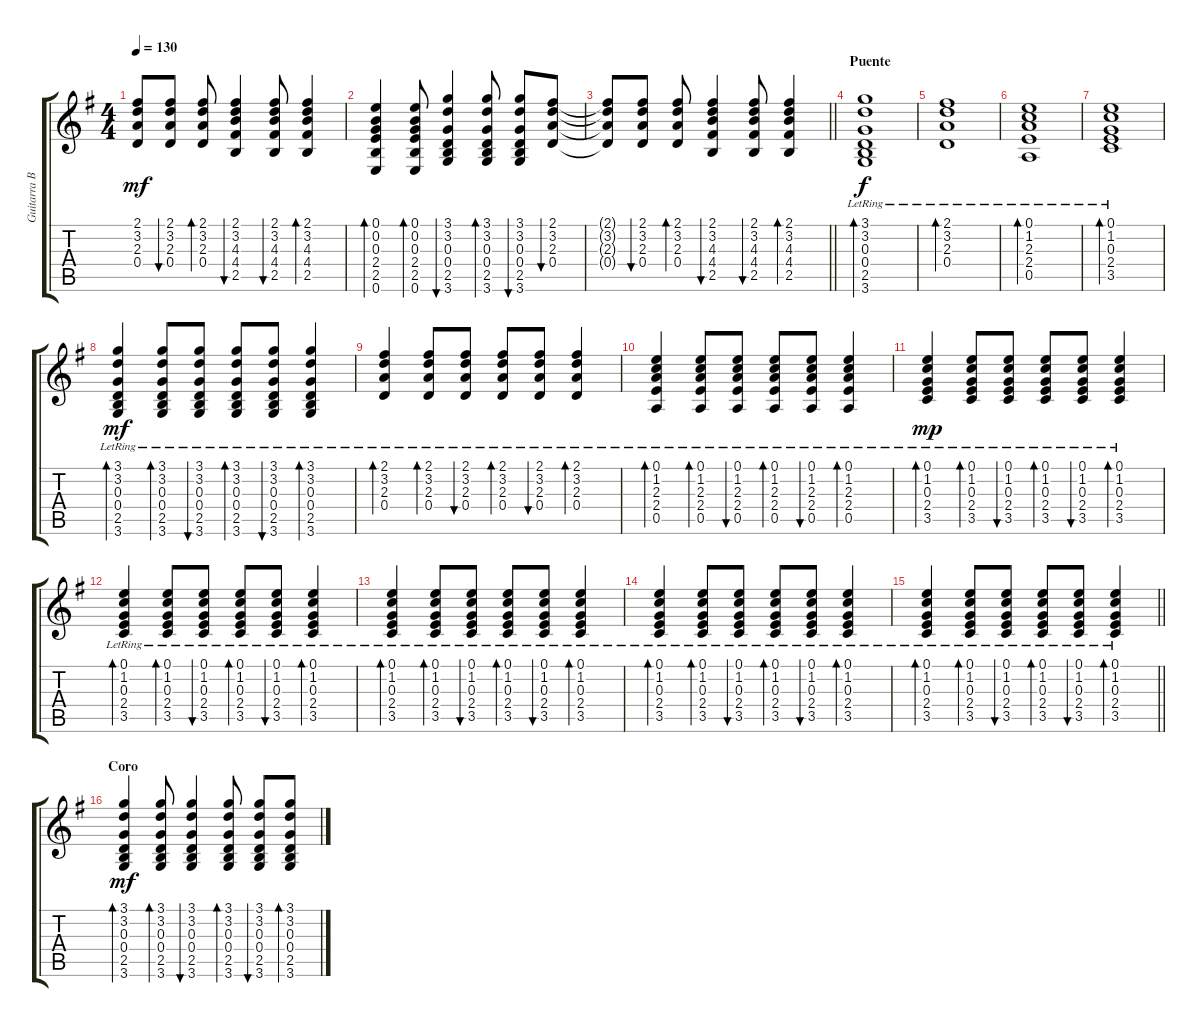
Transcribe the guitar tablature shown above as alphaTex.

\track ("Guitarra Base" "Guitarra B") {instrument electricguitarclean}
\staff {score tabs}
\tuning (E4 B3 G3 D3 A2 E2) {hide}
\ts (4 4)
\tempo 130
\clef g2
\ks g
(2.1{t} 3.2{t} 2.3{t} 0.4{t}).8{dy mf} (2.1 3.2 2.3 0.4).8{bu 30} (2.1 3.2 2.3 0.4).8{bd 30} (2.1 3.2 4.3 4.4 2.5).4{bu 30} (2.1 3.2 4.3 4.4 2.5).8{bu 30} (2.1 3.2 4.3 4.4 2.5).4{bd 30} |
(0.1 0.2 0.3 2.4 2.5 0.6).4{bd 60} (0.1 0.2 0.3 2.4 2.5 0.6).8{bd 60} (3.1 3.2 0.3 0.4 2.5 3.6).4{bu 60} (3.1 3.2 0.3 0.4 2.5 3.6).8{bd 30} (3.1 3.2 0.3 0.4 2.5 3.6).8{bu 60} (2.1 3.2 2.3 0.4).8{bu 30} |
\barLineRight lightlight
(2.1{t} 3.2{t} 2.3{t} 0.4{t}).8 (2.1 3.2 2.3 0.4).8{bu 30} (2.1 3.2 2.3 0.4).8{bd 30} (2.1 3.2 4.3 4.4 2.5).4{bu 30} (2.1 3.2 4.3 4.4 2.5).8{bu 30} (2.1 3.2 4.3 4.4 2.5).4{bd 30} |
\section ("" "Puente")
(3.1{lr} 3.2{lr} 0.3{lr} 0.4{lr} 2.5{lr} 3.6{lr}).1{bd 60 dy f} |
(2.1{lr} 3.2{lr} 2.3{lr} 0.4{lr}).1{bd 60} |
(0.1{lr} 1.2{lr} 2.3{lr} 2.4{lr} 0.5{lr}).1{bd 60} |
(0.1{lr} 1.2{lr} 0.3{lr} 2.4{lr} 3.5{lr}).1{bd 120} |
(3.1{lr} 3.2{lr} 0.3{lr} 0.4{lr} 2.5{lr} 3.6{lr}).4{bd 60 dy mf} (3.1{lr} 3.2{lr} 0.3{lr} 0.4{lr} 2.5{lr} 3.6{lr}).8{bd 30} (3.1{lr} 3.2{lr} 0.3{lr} 0.4{lr} 2.5{lr} 3.6{lr}).8{bu 30} (3.1{lr} 3.2{lr} 0.3{lr} 0.4{lr} 2.5{lr} 3.6{lr}).8{bd 30} (3.1{lr} 3.2{lr} 0.3{lr} 0.4{lr} 2.5{lr} 3.6{lr}).8{bu 30} (3.1{lr} 3.2{lr} 0.3{lr} 0.4{lr} 2.5{lr} 3.6{lr}).4{bd 30} |
(2.1{lr} 3.2{lr} 2.3{lr} 0.4{lr}).4{bd 30} (2.1{lr} 3.2{lr} 2.3{lr} 0.4{lr}).8{bd 30} (2.1{lr} 3.2{lr} 2.3{lr} 0.4{lr}).8{bu 30} (2.1{lr} 3.2{lr} 2.3{lr} 0.4{lr}).8{bd 30} (2.1{lr} 3.2{lr} 2.3{lr} 0.4{lr}).8{bu 30} (2.1{lr} 3.2{lr} 2.3{lr} 0.4{lr}).4{bd 30} |
(0.1{lr} 1.2{lr} 2.3{lr} 2.4{lr} 0.5{lr}).4{bd 60} (0.1{lr} 1.2{lr} 2.3{lr} 2.4{lr} 0.5{lr}).8{bd 30} (0.1{lr} 1.2{lr} 2.3{lr} 2.4{lr} 0.5{lr}).8{bu 30} (0.1{lr} 1.2{lr} 2.3{lr} 2.4{lr} 0.5{lr}).8{bd 30} (0.1{lr} 1.2{lr} 2.3{lr} 2.4{lr} 0.5{lr}).8{bu 30} (0.1{lr} 1.2{lr} 2.3{lr} 2.4{lr} 0.5{lr}).4{bd 30} |
(0.1{lr} 1.2{lr} 0.3{lr} 2.4{lr} 3.5{lr}).4{bd 120 dy mp} (0.1{lr} 1.2{lr} 0.3{lr} 2.4{lr} 3.5{lr}).8{bd 30} (0.1{lr} 1.2{lr} 0.3{lr} 2.4{lr} 3.5{lr}).8{bu 30} (0.1{lr} 1.2{lr} 0.3{lr} 2.4{lr} 3.5{lr}).8{bd 30} (0.1{lr} 1.2{lr} 0.3{lr} 2.4{lr} 3.5{lr}).8{bu 30} (0.1{lr} 1.2{lr} 0.3{lr} 2.4{lr} 3.5{lr}).4{bd 30} |
(0.1{lr} 1.2{lr} 0.3{lr} 2.4{lr} 3.5{lr}).4{bd 120} (0.1{lr} 1.2{lr} 0.3{lr} 2.4{lr} 3.5{lr}).8{bd 30} (0.1{lr} 1.2{lr} 0.3{lr} 2.4{lr} 3.5{lr}).8{bu 30} (0.1{lr} 1.2{lr} 0.3{lr} 2.4{lr} 3.5{lr}).8{bd 30} (0.1{lr} 1.2{lr} 0.3{lr} 2.4{lr} 3.5{lr}).8{bu 30} (0.1{lr} 1.2{lr} 0.3{lr} 2.4{lr} 3.5{lr}).4{bd 30} |
(0.1{lr} 1.2{lr} 0.3{lr} 2.4{lr} 3.5{lr}).4{bd 120} (0.1{lr} 1.2{lr} 0.3{lr} 2.4{lr} 3.5{lr}).8{bd 30} (0.1{lr} 1.2{lr} 0.3{lr} 2.4{lr} 3.5{lr}).8{bu 30} (0.1{lr} 1.2{lr} 0.3{lr} 2.4{lr} 3.5{lr}).8{bd 30} (0.1{lr} 1.2{lr} 0.3{lr} 2.4{lr} 3.5{lr}).8{bu 30} (0.1{lr} 1.2{lr} 0.3{lr} 2.4{lr} 3.5{lr}).4{bd 30} |
(0.1{lr} 1.2{lr} 0.3{lr} 2.4{lr} 3.5{lr}).4{bd 120} (0.1{lr} 1.2{lr} 0.3{lr} 2.4{lr} 3.5{lr}).8{bd 30} (0.1{lr} 1.2{lr} 0.3{lr} 2.4{lr} 3.5{lr}).8{bu 30} (0.1{lr} 1.2{lr} 0.3{lr} 2.4{lr} 3.5{lr}).8{bd 30} (0.1{lr} 1.2{lr} 0.3{lr} 2.4{lr} 3.5{lr}).8{bu 30} (0.1{lr} 1.2{lr} 0.3{lr} 2.4{lr} 3.5{lr}).4{bd 30} |
\barLineRight lightlight
(0.1{lr} 1.2{lr} 0.3{lr} 2.4{lr} 3.5{lr}).4{bd 120} (0.1{lr} 1.2{lr} 0.3{lr} 2.4{lr} 3.5{lr}).8{bd 30} (0.1{lr} 1.2{lr} 0.3{lr} 2.4{lr} 3.5{lr}).8{bu 30} (0.1{lr} 1.2{lr} 0.3{lr} 2.4{lr} 3.5{lr}).8{bd 30} (0.1{lr} 1.2{lr} 0.3{lr} 2.4{lr} 3.5{lr}).8{bu 30} (0.1{lr} 1.2{lr} 0.3{lr} 2.4{lr} 3.5{lr}).4{bd 30} |
\section ("" "Coro")
(3.1 3.2 0.3 0.4 2.5 3.6).4{bd 30 dy mf} (3.1 3.2 0.3 0.4 2.5 3.6).8{bd 30} (3.1 3.2 0.3 0.4 2.5 3.6).4{bu 30} (3.1 3.2 0.3 0.4 2.5 3.6).8{bd 30} (3.1 3.2 0.3 0.4 2.5 3.6).8{bu 30} (3.1 3.2 0.3 0.4 2.5 3.6).8{bd 30}
